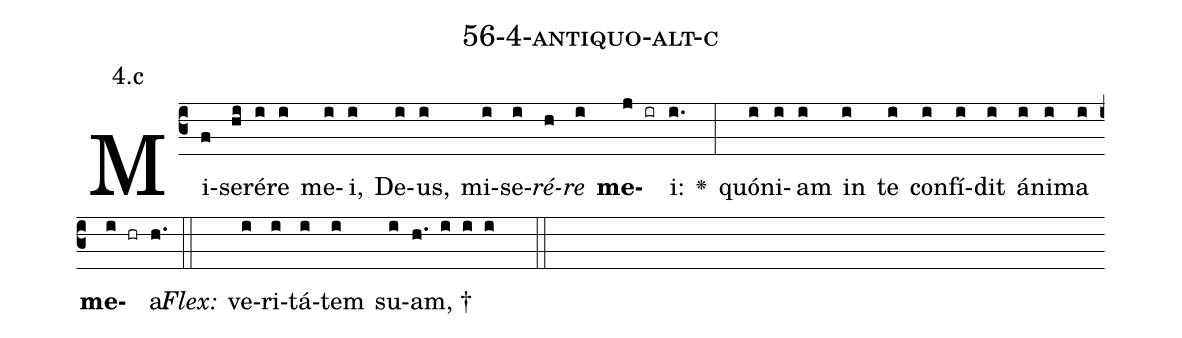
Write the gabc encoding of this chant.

name: 56-4-antiquo-alt-c;
annotation: 4.c;
%%
(c3)Mi(f)se(hi)ré(i)re(i) me(i)i,(i) De(i)us,(i) mi(i)se(i)<i>ré</i>(h)<i>re</i>(i) <b>me</b>(j ir)i:(i.) <v>\greheightstar</v>(:) quón(i)i(i)am(i) in(i) te(i) con(i)fí(i)dit(i) á(i)ni(i)ma(i) <b>me</b>(i hr)a.(h.) (::)
<i>Flex:</i>()  ve(i)ri(i)tá(i)tem(i) su(i)am, †(h. i i i  ::)

%E(i) u(i) o(i) u(i) a(i) e.(h.) (::)
